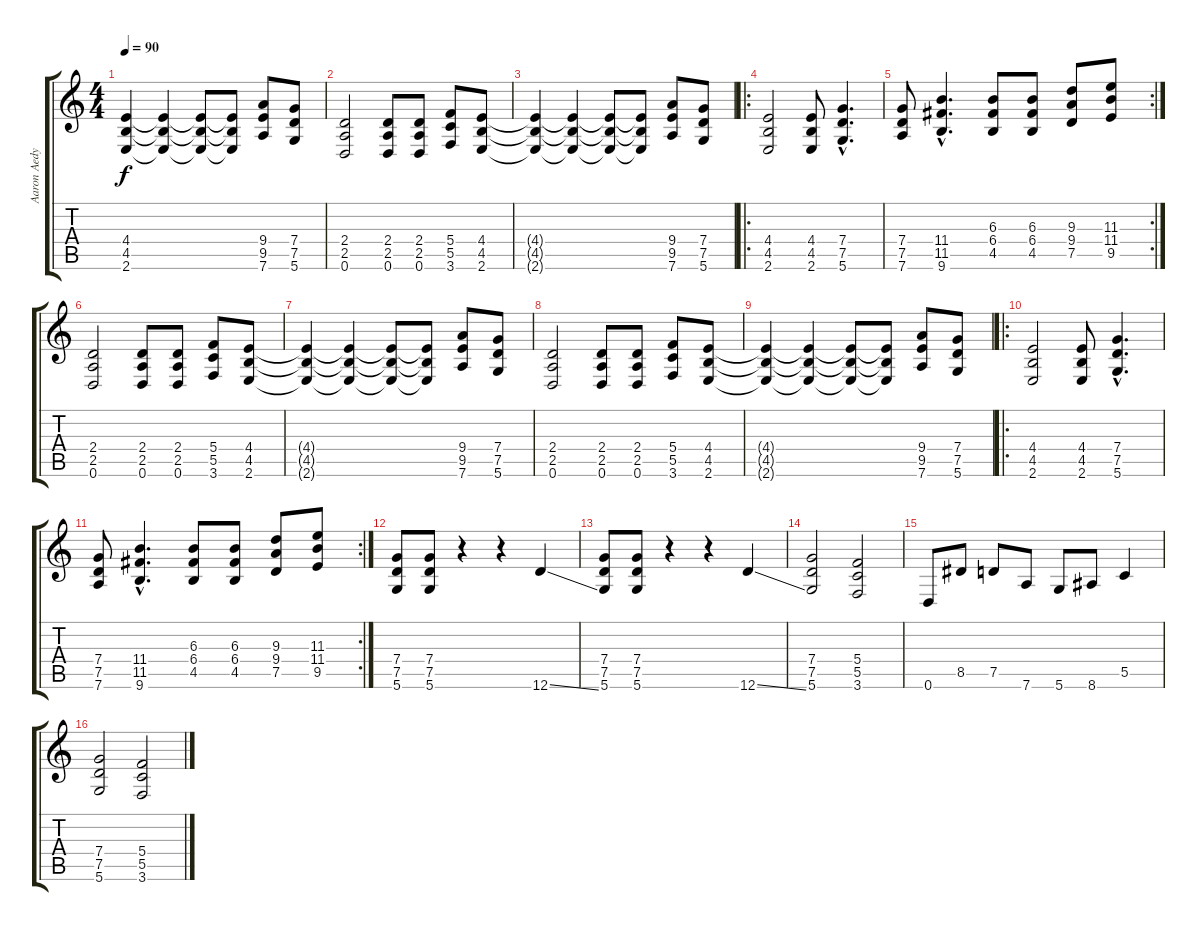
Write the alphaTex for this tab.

\track ("Aaron Aedy" "Aaron Aedy") {instrument distortionguitar}
\staff {score tabs}
\tuning (D4 A3 F3 C3 G2 D2) {hide}
\ts (4 4)
\tempo 90
\clef g2
\ks c
(4.4{t} 4.5{t} 2.6{t}).4{dy f} (4.4{t} 4.5{t} 2.6{t}).4 (4.4{t} 4.5{t} 2.6{t}).8 (4.4{t} 4.5{t} 2.6{t}).8 (9.4 9.5 7.6).8 (7.4 7.5 5.6).8 |
(2.4 2.5 0.6).2 (2.4 2.5 0.6).8 (2.4 2.5 0.6).8 (5.4 5.5 3.6).8 (4.4 4.5 2.6).8 |
(4.4{t} 4.5{t} 2.6{t}).4 (4.4{t} 4.5{t} 2.6{t}).4 (4.4{t} 4.5{t} 2.6{t}).8 (4.4{t} 4.5{t} 2.6{t}).8 (9.4 9.5 7.6).8 (7.4 7.5 5.6).8 |
\ro
(4.4 4.5 2.6).2 (4.4 4.5 2.6).8 (7.4{hac} 7.5{hac} 5.6{hac}).4{d} |
\rc 2
(7.4 7.5 7.6).8 (11.4{hac} 11.5{hac} 9.6{hac}).4{d} (6.3 6.4 4.5).8 (6.3 6.4 4.5).8 (9.3 9.4 7.5).8 (11.3 11.4 9.5).8 |
(2.4 2.5 0.6).2 (2.4 2.5 0.6).8 (2.4 2.5 0.6).8 (5.4 5.5 3.6).8 (4.4 4.5 2.6).8 |
(4.4{t} 4.5{t} 2.6{t}).4 (4.4{t} 4.5{t} 2.6{t}).4 (4.4{t} 4.5{t} 2.6{t}).8 (4.4{t} 4.5{t} 2.6{t}).8 (9.4 9.5 7.6).8 (7.4 7.5 5.6).8 |
(2.4 2.5 0.6).2 (2.4 2.5 0.6).8 (2.4 2.5 0.6).8 (5.4 5.5 3.6).8 (4.4 4.5 2.6).8 |
(4.4{t} 4.5{t} 2.6{t}).4 (4.4{t} 4.5{t} 2.6{t}).4 (4.4{t} 4.5{t} 2.6{t}).8 (4.4{t} 4.5{t} 2.6{t}).8 (9.4 9.5 7.6).8 (7.4 7.5 5.6).8 |
\ro
(4.4 4.5 2.6).2 (4.4 4.5 2.6).8 (7.4{hac} 7.5{hac} 5.6{hac}).4{d} |
\rc 2
(7.4 7.5 7.6).8 (11.4{hac} 11.5{hac} 9.6{hac}).4{d} (6.3 6.4 4.5).8 (6.3 6.4 4.5).8 (9.3 9.4 7.5).8 (11.3 11.4 9.5).8 |
(7.4 7.5 5.6).8 (7.4 7.5 5.6).8 r.4 r.4 12.6{ss}.4 |
(7.4 7.5 5.6).8 (7.4 7.5 5.6).8 r.4 r.4 12.6{ss}.4 |
(7.4 7.5 5.6).2 (5.4 5.5 3.6).2 |
0.6.8 8.5.8 7.5.8 7.6.8 5.6.8 8.6.8 5.5.4 |
(7.4 7.5 5.6).2 (5.4 5.5 3.6).2
